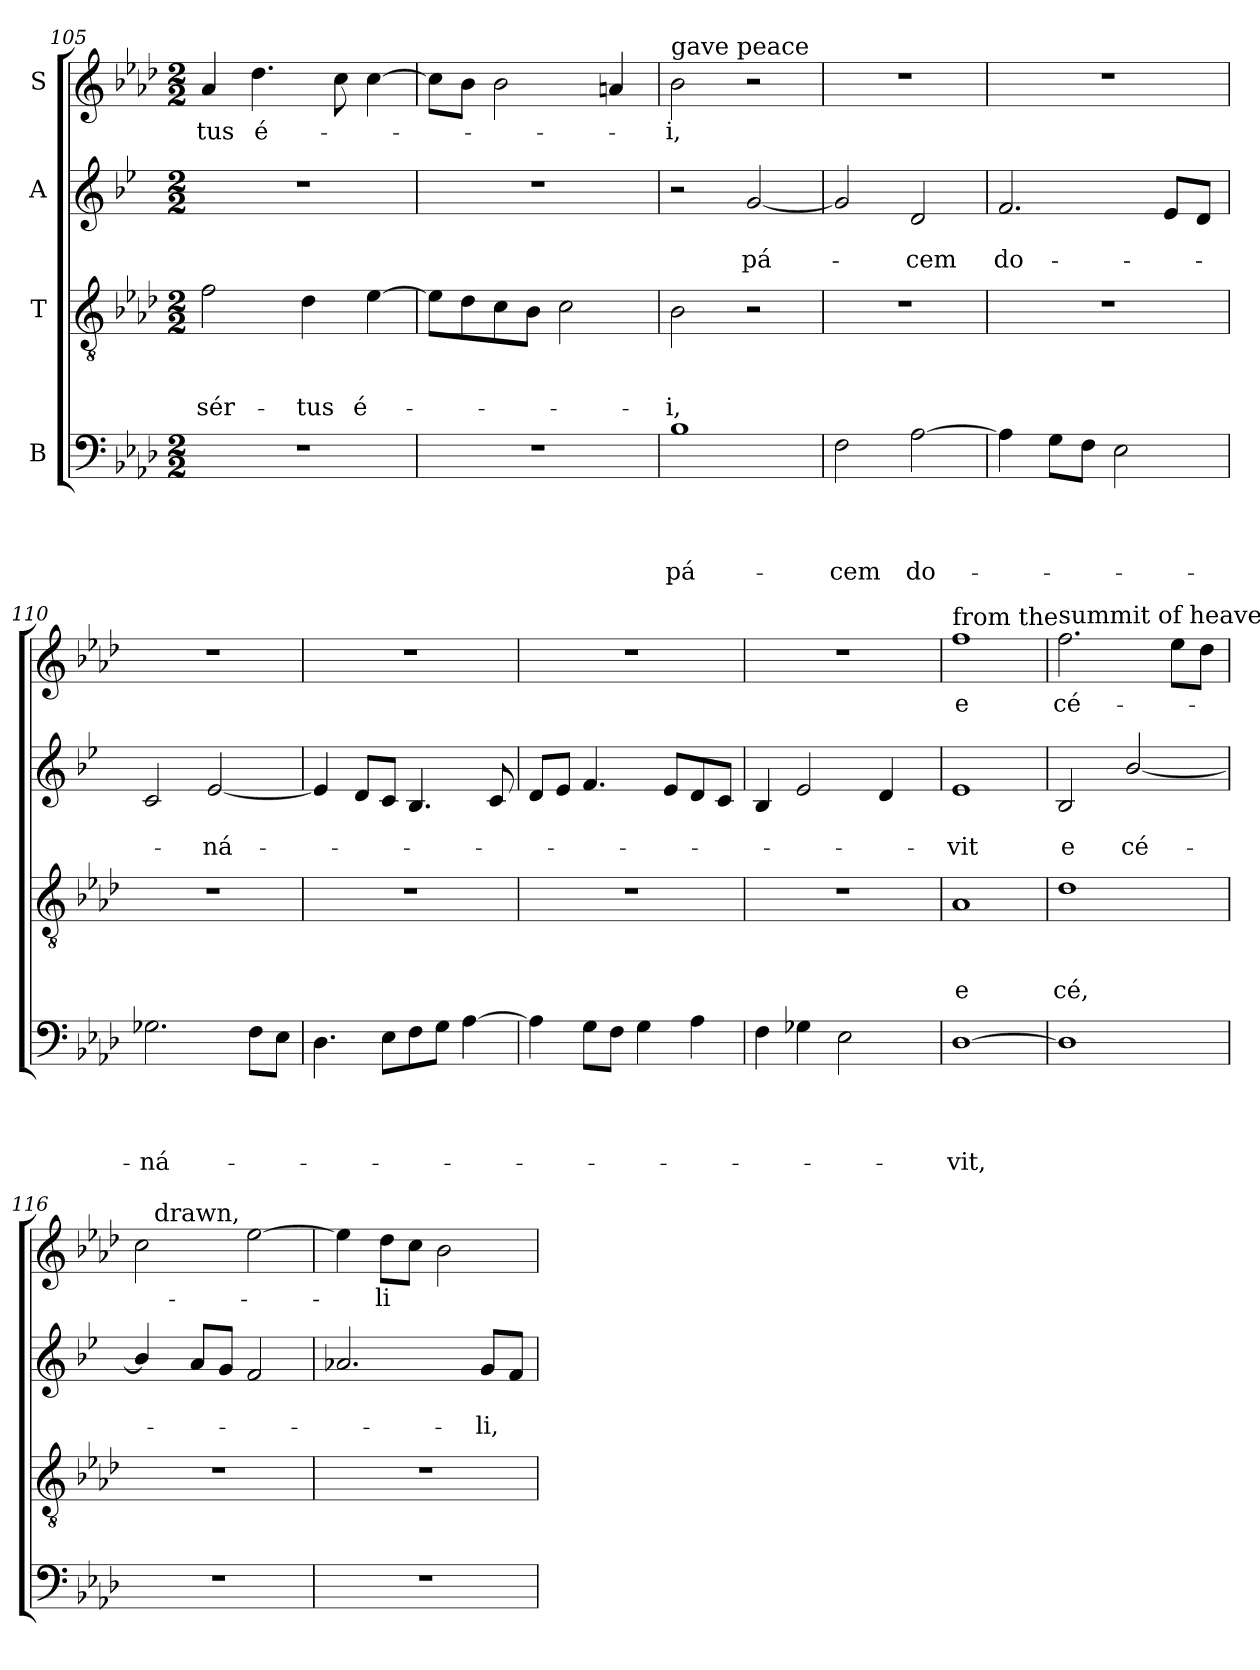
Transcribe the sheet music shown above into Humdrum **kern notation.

**kern	**text	**text	**text	**text	**kern	**text	**text	**text	**kern	**text	**text	**kern	**text
*part4	*part4	*part4	*part4	*part4	*part3	*part3	*part3	*part3	*part2	*part2	*part2	*part1	*part1
*staff4	*staff4	*staff4	*staff4	*staff4	*staff3	*staff3	*staff3	*staff3	*staff2	*staff2	*staff2	*staff1	*staff1
*I"B	*	*	*	*	*I"T	*	*	*	*I"A	*	*	*I"S	*
*clefF4	*	*	*	*	*clefGv2	*	*	*	*clefG2	*	*	*clefG2	*
*	*	*	*	*	*	*	*	*	*ITrd1c2	*	*	*	*
*k[b-e-a-d-]	*	*	*	*	*k[b-e-a-d-]	*	*	*	*k[b-e-a-d-]	*	*	*k[b-e-a-d-]	*
*A-:	*	*	*	*	*A-:	*	*	*	*A-:	*	*	*A-:	*
*M2/2	*	*	*	*	*M2/2	*	*	*	*M2/2	*	*	*M2/2	*
=105	=105	=105	=105	=105	=105	=105	=105	=105	=105	=105	=105	=105	=105
!	!	!	!	!	!	!	!	!LO:LY:b	!	!	!	!	!LO:LY:b
1r	.	.	.	.	2f\	.	.	-sér-	1r	.	.	4a-/	-tus
!	!	!	!	!	!	!	!	!	!	!	!	!	!LO:LY:b
.	.	.	.	.	.	.	.	.	.	.	.	4.dd-\	é-
!	!	!	!	!	!	!	!	!LO:LY:b	!	!	!	!	!
.	.	.	.	.	4d-\	.	.	-tus	.	.	.	.	.
.	.	.	.	.	.	.	.	.	.	.	.	8cc\	.
!	!	!	!	!	!	!	!	!LO:LY:b	!	!	!	!	!
.	.	.	.	.	[4e-\	.	.	é-	.	.	.	[4cc\	.
!!LO:PB:g=z
=106	=106	=106	=106	=106	=106	=106	=106	=106	=106	=106	=106	=106	=106
1r	.	.	.	.	8e-\L]	.	.	.	1r	.	.	8cc\L]	.
.	.	.	.	.	8d-\	.	.	.	.	.	.	8b-\J	.
.	.	.	.	.	8c\	.	.	.	.	.	.	2b-\	.
.	.	.	.	.	8B-\J	.	.	.	.	.	.	.	.
.	.	.	.	.	2c\	.	.	.	.	.	.	.	.
.	.	.	.	.	.	.	.	.	.	.	.	4a/	.
=107	=107	=107	=107	=107	=107	=107	=107	=107	=107	=107	=107	=107	=107
!	!	!	!	!	!	!	!	!	!	!	!	!LO:TX:a:t=gave peace	!
!	!	!	!	!LO:LY:b	!	!	!	!LO:LY:b	!	!	!	!	!LO:LY:b
1B-	.	.	.	pá-	2B-\	.	.	-i,	2r	.	.	2b-\	-i,
!	!	!	!	!	!	!	!	!	!	!	!LO:LY:b	!	!
.	.	.	.	.	2r	.	.	.	[2f/	.	pá-	2r	.
=108	=108	=108	=108	=108	=108	=108	=108	=108	=108	=108	=108	=108	=108
!	!	!	!	!LO:LY:b	!	!	!	!	!	!	!	!	!
2F\	.	.	.	-cem	1r	.	.	.	2f/]	.	.	1r	.
!	!	!	!	!LO:LY:b	!	!	!	!	!	!	!LO:LY:b	!	!
[2A-\	.	.	.	do-	.	.	.	.	2c/	.	-cem	.	.
=109	=109	=109	=109	=109	=109	=109	=109	=109	=109	=109	=109	=109	=109
!	!	!	!	!	!	!	!	!	!	!	!LO:LY:b	!	!
4A-\]	.	.	.	.	1r	.	.	.	2.e-/	.	do-	1r	.
8G\L	.	.	.	.	.	.	.	.	.	.	.	.	.
8F\J	.	.	.	.	.	.	.	.	.	.	.	.	.
2E-\	.	.	.	.	.	.	.	.	.	.	.	.	.
.	.	.	.	.	.	.	.	.	8d-/L	.	.	.	.
.	.	.	.	.	.	.	.	.	8c/J	.	.	.	.
=110	=110	=110	=110	=110	=110	=110	=110	=110	=110	=110	=110	=110	=110
!	!	!	!	!LO:LY:b	!	!	!	!	!	!	!	!	!
2.G-\	.	.	.	-ná-	1r	.	.	.	2B-/	.	.	1r	.
!	!	!	!	!	!	!	!	!	!	!	!LO:LY:b	!	!
.	.	.	.	.	.	.	.	.	[2d-/	.	-ná-	.	.
8F\L	.	.	.	.	.	.	.	.	.	.	.	.	.
8E-\J	.	.	.	.	.	.	.	.	.	.	.	.	.
=111	=111	=111	=111	=111	=111	=111	=111	=111	=111	=111	=111	=111	=111
4.D-\	.	.	.	.	1r	.	.	.	4d-/]	.	.	1r	.
.	.	.	.	.	.	.	.	.	8c/L	.	.	.	.
8E-\L	.	.	.	.	.	.	.	.	8B-/J	.	.	.	.
8F\	.	.	.	.	.	.	.	.	4.A-/	.	.	.	.
8G\J	.	.	.	.	.	.	.	.	.	.	.	.	.
[4A-\	.	.	.	.	.	.	.	.	.	.	.	.	.
.	.	.	.	.	.	.	.	.	8B-/	.	.	.	.
!!LO:LB:g=z
=112	=112	=112	=112	=112	=112	=112	=112	=112	=112	=112	=112	=112	=112
4A-\]	.	.	.	.	1r	.	.	.	8c/L	.	.	1r	.
.	.	.	.	.	.	.	.	.	8d-/J	.	.	.	.
8G\L	.	.	.	.	.	.	.	.	4.e-/	.	.	.	.
8F\J	.	.	.	.	.	.	.	.	.	.	.	.	.
4G\	.	.	.	.	.	.	.	.	.	.	.	.	.
.	.	.	.	.	.	.	.	.	8d-/L	.	.	.	.
4A-\	.	.	.	.	.	.	.	.	8c/	.	.	.	.
.	.	.	.	.	.	.	.	.	8B-/J	.	.	.	.
=113	=113	=113	=113	=113	=113	=113	=113	=113	=113	=113	=113	=113	=113
4F\	.	.	.	.	1r	.	.	.	4A-/	.	.	1r	.
4G-\	.	.	.	.	.	.	.	.	2d-/	.	.	.	.
2E-\	.	.	.	.	.	.	.	.	.	.	.	.	.
.	.	.	.	.	.	.	.	.	4c/	.	.	.	.
=114	=114	=114	=114	=114	=114	=114	=114	=114	=114	=114	=114	=114	=114
!	!	!	!	!	!	!	!	!	!	!	!	!LO:TX:a:t=from the	!
!	!	!	!	!LO:LY:b	!	!	!	!LO:LY:b	!	!	!LO:LY:b	!	!LO:LY:b
[1D-	.	.	.	-vit,	1A-	.	.	e	1d-	.	-vit	1ff	e
=115	=115	=115	=115	=115	=115	=115	=115	=115	=115	=115	=115	=115	=115
!	!	!	!	!	!	!	!	!	!	!	!	!LO:TX:a:t=summit of heaven	!
!	!	!	!	!	!	!	!	!LO:LY:b	!	!	!LO:LY:b	!	!LO:LY:b
1D-]	.	.	.	.	1d-	.	.	cé,	2A-/	.	e	2.ff\	cé-
!	!	!	!	!	!	!	!	!	!	!	!LO:LY:b	!	!
.	.	.	.	.	.	.	.	.	[2a-/	.	cé-	.	.
.	.	.	.	.	.	.	.	.	.	.	.	8ee-\L	.
.	.	.	.	.	.	.	.	.	.	.	.	8dd-\J	.
=116	=116	=116	=116	=116	=116	=116	=116	=116	=116	=116	=116	=116	=116
*	*	*	*	*	*	*	*	*	*	*	*	*^	*
1r	.	.	.	.	1r	.	.	.	4a-/]	.	.	2cc\	16ryy	.
!	!	!	!	!	!	!	!	!	!	!	!	!	!LO:TX:a:t=drawn,	!
.	.	.	.	.	.	.	.	.	.	.	.	.	2...ryy	.
.	.	.	.	.	.	.	.	.	8g/L	.	.	.	.	.
.	.	.	.	.	.	.	.	.	8f/J	.	.	.	.	.
.	.	.	.	.	.	.	.	.	2e-/	.	.	[2ee-\	.	.
*	*	*	*	*	*	*	*	*	*	*	*	*v	*v	*
=117	=117	=117	=117	=117	=117	=117	=117	=117	=117	=117	=117	=117	=117
1r	.	.	.	.	1r	.	.	.	2.g-/	.	.	4ee-\]	.
!	!	!	!	!	!	!	!	!	!	!	!	!	!LO:LY:b
.	.	.	.	.	.	.	.	.	.	.	.	8dd-\L	-li
.	.	.	.	.	.	.	.	.	.	.	.	8cc\J	.
.	.	.	.	.	.	.	.	.	.	.	.	2b-\	.
!	!	!	!	!	!	!	!	!	!	!	!LO:LY:b	!	!
.	.	.	.	.	.	.	.	.	8f/L	.	-li,	.	.
.	.	.	.	.	.	.	.	.	8e-/J	.	.	.	.
=	=	=	=	=	=	=	=	=	=	=	=	=	=
*-	*-	*-	*-	*-	*-	*-	*-	*-	*-	*-	*-	*-	*-
